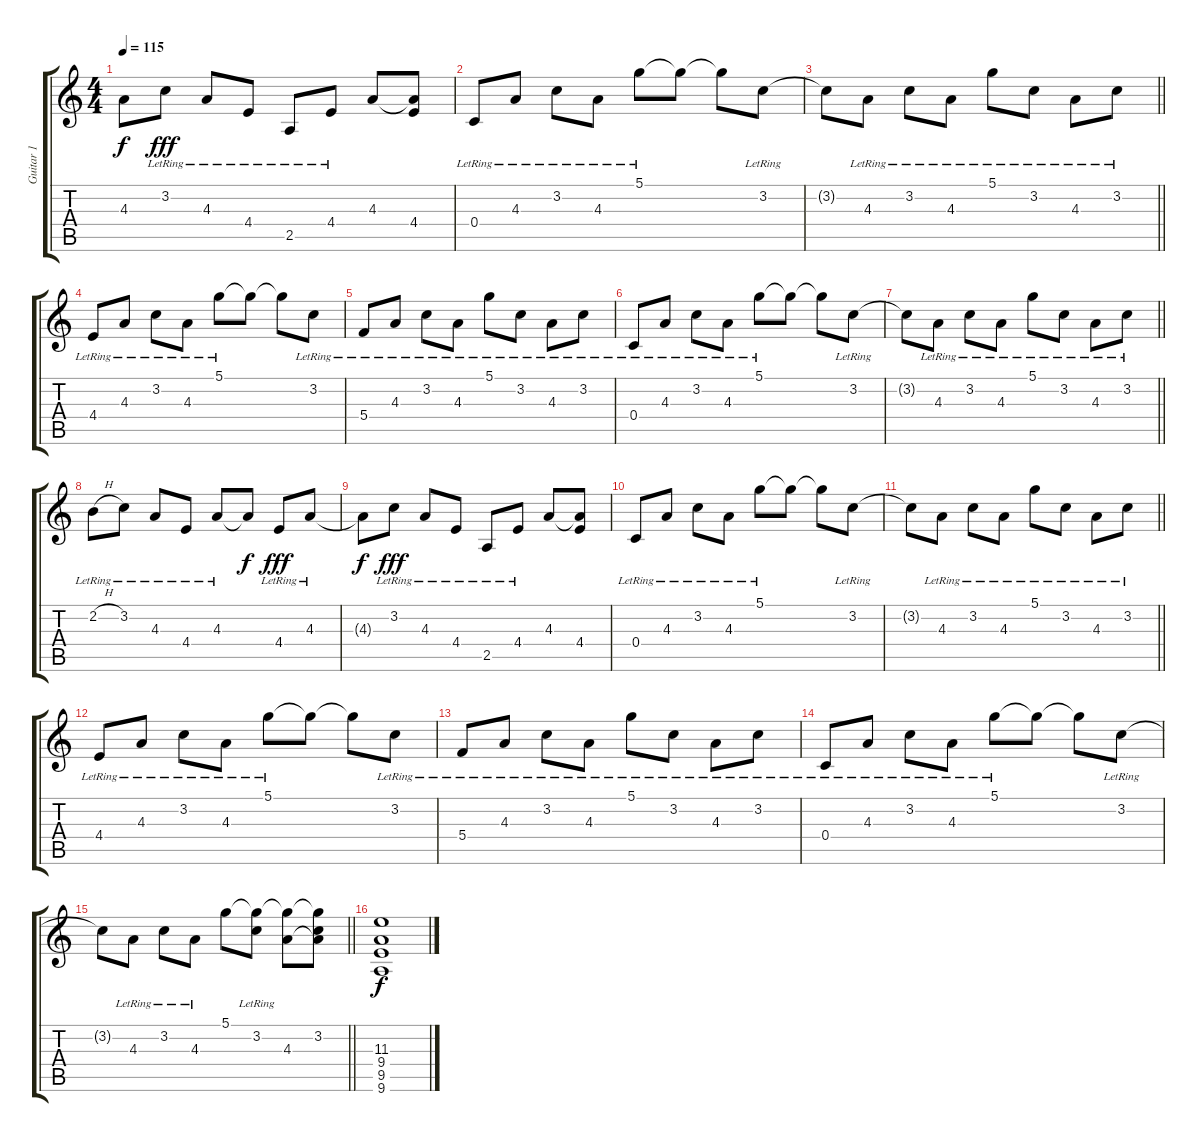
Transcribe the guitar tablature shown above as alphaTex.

\track ("Guitar 1" "Guitar 1") {instrument distortionguitar}
\staff {score tabs}
\tuning (D4 A3 F3 C3 G2 C2) {hide}
\ts (4 4)
\tempo 115
\clef g2
\ks c
4.3{t}.8{dy f} 3.2{lr}.8{dy fff} 4.3{lr}.8 4.4{lr}.8 2.5{lr}.8 4.4{lr}.8 4.3.8 (4.3{t} 4.4).8 |
0.4{lr}.8 4.3{lr}.8 3.2{lr}.8 4.3{lr}.8 5.1{lr}.8 5.1{t}.8 5.1{t}.8 3.2{lr}.8 |
\barLineRight lightlight
3.2{t}.8 4.3{lr}.8 3.2{lr}.8 4.3{lr}.8 5.1{lr}.8 3.2{lr}.8 4.3{lr}.8 3.2{lr}.8 |
4.4{lr}.8 4.3{lr}.8 3.2{lr}.8 4.3{lr}.8 5.1{lr}.8 5.1{t}.8 5.1{t}.8 3.2{lr}.8 |
5.4{lr}.8 4.3{lr}.8 3.2{lr}.8 4.3{lr}.8 5.1{lr}.8 3.2{lr}.8 4.3{lr}.8 3.2{lr}.8 |
0.4{lr}.8 4.3{lr}.8 3.2{lr}.8 4.3{lr}.8 5.1{lr}.8 5.1{t}.8 5.1{t}.8 3.2{lr}.8 |
\barLineRight lightlight
3.2{t}.8 4.3{lr}.8 3.2{lr}.8 4.3{lr}.8 5.1{lr}.8 3.2{lr}.8 4.3{lr}.8 3.2{lr}.8 |
2.2{h lr}.8 3.2{lr}.8 4.3{lr}.8 4.4{lr}.8 4.3{lr}.8 4.3{t}.8{dy f} 4.4{lr}.8{dy fff} 4.3{lr}.8 |
4.3{t}.8{dy f} 3.2{lr}.8{dy fff} 4.3{lr}.8 4.4{lr}.8 2.5{lr}.8 4.4{lr}.8 4.3.8 (4.3{t} 4.4).8 |
0.4{lr}.8 4.3{lr}.8 3.2{lr}.8 4.3{lr}.8 5.1{lr}.8 5.1{t}.8 5.1{t}.8 3.2{lr}.8 |
\barLineRight lightlight
3.2{t}.8 4.3{lr}.8 3.2{lr}.8 4.3{lr}.8 5.1{lr}.8 3.2{lr}.8 4.3{lr}.8 3.2{lr}.8 |
4.4{lr}.8 4.3{lr}.8 3.2{lr}.8 4.3{lr}.8 5.1{lr}.8 5.1{t}.8 5.1{t}.8 3.2{lr}.8 |
5.4{lr}.8 4.3{lr}.8 3.2{lr}.8 4.3{lr}.8 5.1{lr}.8 3.2{lr}.8 4.3{lr}.8 3.2{lr}.8 |
0.4{lr}.8 4.3{lr}.8 3.2{lr}.8 4.3{lr}.8 5.1{lr}.8 5.1{t}.8 5.1{t}.8 3.2{lr}.8 |
\barLineRight lightlight
3.2{t}.8 4.3{lr}.8 3.2{lr}.8 4.3{lr}.8 5.1.8 (5.1{t} 3.2{lr}).8 (5.1{t} 4.3).8 (5.1{t} 3.2 4.3{t}).8 |
(11.3 9.4 9.5 9.6).1{dy f volume 13 balance 0 instrument distortionguitar}
